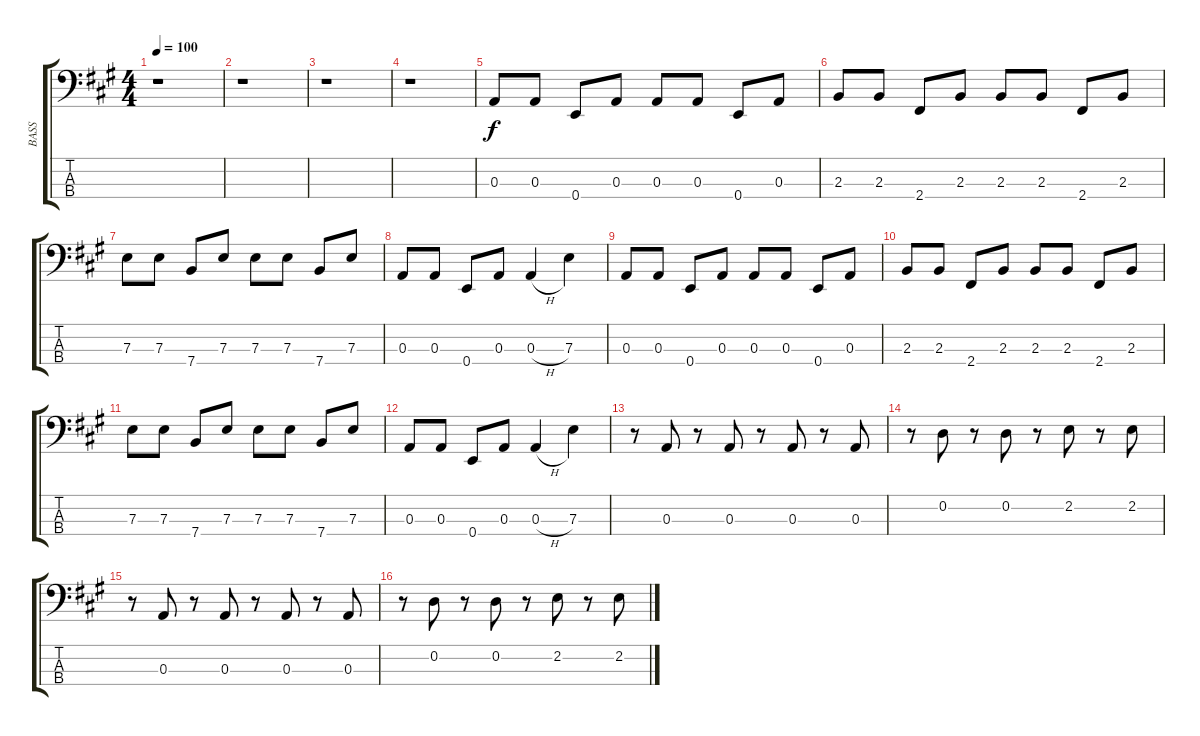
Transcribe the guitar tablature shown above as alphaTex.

\track ("BASS" "BASS") {instrument electricbassfinger}
\staff {score tabs}
\tuning (G2 D2 A1 E1) {hide}
\ts (4 4)
\tempo 100
\clef f4
\ks a
r.1{dy f instrument electricbassfinger} |
r.1 |
r.1 |
r.1 |
0.3.8 0.3.8 0.4.8 0.3.8 0.3.8 0.3.8 0.4.8 0.3.8 |
2.3.8 2.3.8 2.4.8 2.3.8 2.3.8 2.3.8 2.4.8 2.3.8 |
7.3.8 7.3.8 7.4.8 7.3.8 7.3.8 7.3.8 7.4.8 7.3.8 |
0.3.8 0.3.8 0.4.8 0.3.8 0.3{h}.4 7.3.4 |
0.3.8 0.3.8 0.4.8 0.3.8 0.3.8 0.3.8 0.4.8 0.3.8 |
2.3.8 2.3.8 2.4.8 2.3.8 2.3.8 2.3.8 2.4.8 2.3.8 |
7.3.8 7.3.8 7.4.8 7.3.8 7.3.8 7.3.8 7.4.8 7.3.8 |
0.3.8 0.3.8 0.4.8 0.3.8 0.3{h}.4 7.3.4 |
r.8 0.3.8 r.8 0.3.8 r.8 0.3.8 r.8 0.3.8 |
r.8 0.2.8 r.8 0.2.8 r.8 2.2.8 r.8 2.2.8 |
r.8 0.3.8 r.8 0.3.8 r.8 0.3.8 r.8 0.3.8 |
r.8 0.2.8 r.8 0.2.8 r.8 2.2.8 r.8 2.2.8
